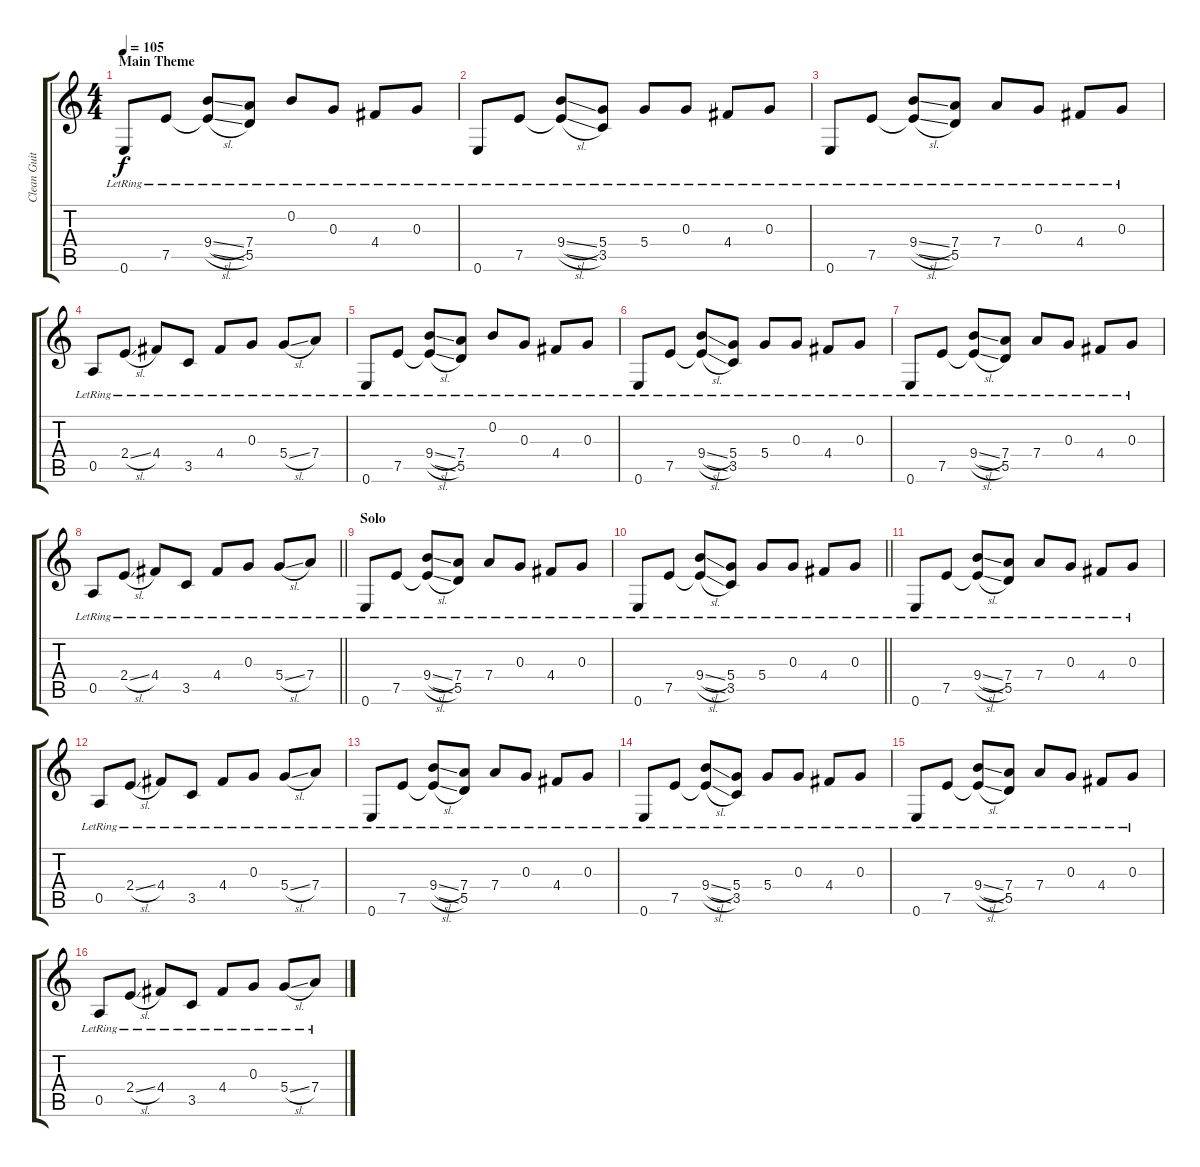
\track ("Clean Guitar 1" "Clean Guit") {instrument electricguitarclean}
\staff {score tabs}
\tuning (E4 B3 G3 D3 A2 E2) {hide}
\ts (4 4)
\section ("" "Main Theme")
\tempo 105
\clef g2
\ks c
0.6{lr}.8{dy f} 7.5{lr}.8 (9.4{sl lr} 7.5{sl t}).8 (7.4{lr} 5.5{lr}).8 0.2{lr}.8 0.3{lr}.8 4.4{lr}.8 0.3{lr}.8 |
0.6{lr}.8 7.5{lr}.8 (9.4{sl lr} 7.5{sl t}).8 (5.4{lr} 3.5{lr}).8 5.4{lr}.8 0.3{lr}.8 4.4{lr}.8 0.3{lr}.8 |
0.6{lr}.8 7.5{lr}.8 (9.4{sl lr} 7.5{sl t}).8 (7.4{lr} 5.5{lr}).8 7.4{lr}.8 0.3{lr}.8 4.4{lr}.8 0.3{lr}.8 |
0.5{lr}.8 2.4{sl lr}.8 4.4{lr}.8 3.5{lr}.8 4.4{lr}.8 0.3{lr}.8 5.4{sl lr}.8 7.4{lr}.8 |
0.6{lr}.8 7.5{lr}.8 (9.4{sl lr} 7.5{sl t}).8 (7.4{lr} 5.5{lr}).8 0.2{lr}.8 0.3{lr}.8 4.4{lr}.8 0.3{lr}.8 |
0.6{lr}.8 7.5{lr}.8 (9.4{sl lr} 7.5{sl t}).8 (5.4{lr} 3.5{lr}).8 5.4{lr}.8 0.3{lr}.8 4.4{lr}.8 0.3{lr}.8 |
0.6{lr}.8 7.5{lr}.8 (9.4{sl lr} 7.5{sl t}).8 (7.4{lr} 5.5{lr}).8 7.4{lr}.8 0.3{lr}.8 4.4{lr}.8 0.3{lr}.8 |
\barLineRight lightlight
0.5{lr}.8 2.4{sl lr}.8 4.4{lr}.8 3.5{lr}.8 4.4{lr}.8 0.3{lr}.8 5.4{sl lr}.8 7.4{lr}.8 |
\section ("" "Solo")
0.6{lr}.8 7.5{lr}.8 (9.4{sl lr} 7.5{sl t}).8 (7.4{lr} 5.5{lr}).8 7.4{lr}.8 0.3{lr}.8 4.4{lr}.8 0.3{lr}.8 |
\barLineRight lightlight
0.6{lr}.8 7.5{lr}.8 (9.4{sl lr} 7.5{sl t}).8 (5.4{lr} 3.5{lr}).8 5.4{lr}.8 0.3{lr}.8 4.4{lr}.8 0.3{lr}.8 |
\section ("" "")
0.6{lr}.8 7.5{lr}.8 (9.4{sl lr} 7.5{sl t}).8 (7.4{lr} 5.5{lr}).8 7.4{lr}.8 0.3{lr}.8 4.4{lr}.8 0.3{lr}.8 |
0.5{lr}.8 2.4{sl lr}.8 4.4{lr}.8 3.5{lr}.8 4.4{lr}.8 0.3{lr}.8 5.4{sl lr}.8 7.4{lr}.8 |
0.6{lr}.8 7.5{lr}.8 (9.4{sl lr} 7.5{sl t}).8 (7.4{lr} 5.5{lr}).8 7.4{lr}.8 0.3{lr}.8 4.4{lr}.8 0.3{lr}.8 |
0.6{lr}.8 7.5{lr}.8 (9.4{sl lr} 7.5{sl t}).8 (5.4{lr} 3.5{lr}).8 5.4{lr}.8 0.3{lr}.8 4.4{lr}.8 0.3{lr}.8 |
0.6{lr}.8 7.5{lr}.8 (9.4{sl lr} 7.5{sl t}).8 (7.4{lr} 5.5{lr}).8 7.4{lr}.8 0.3{lr}.8 4.4{lr}.8 0.3{lr}.8 |
0.5{lr}.8 2.4{sl lr}.8 4.4{lr}.8 3.5{lr}.8 4.4{lr}.8 0.3{lr}.8 5.4{sl lr}.8 7.4{lr}.8
